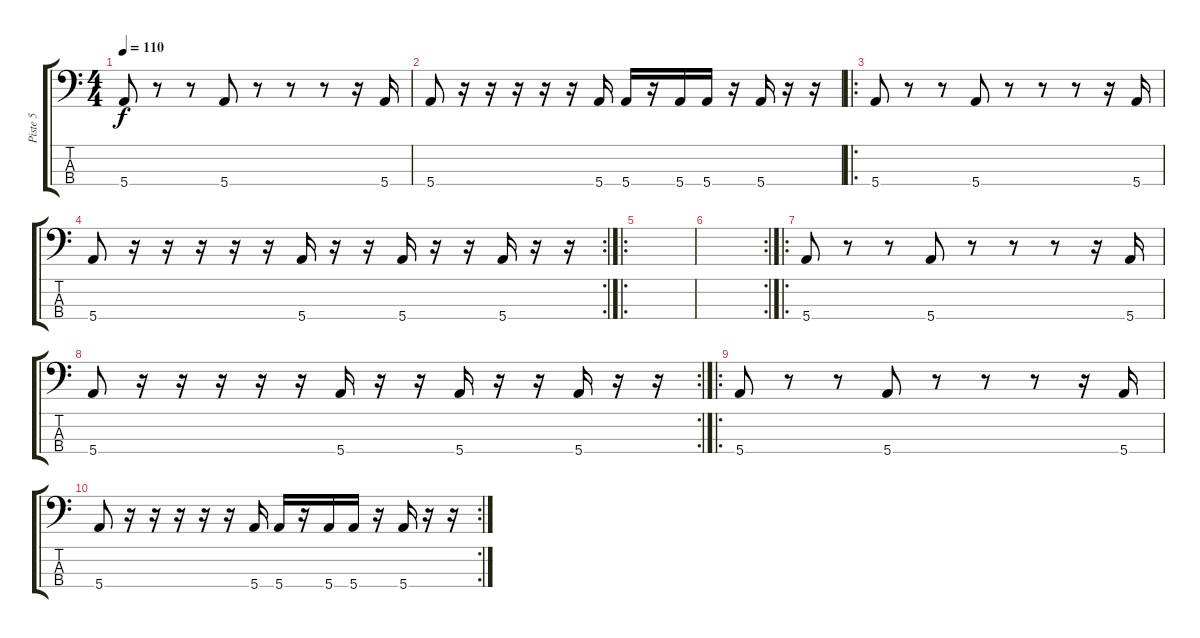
\track ("Piste 5" "Piste 5") {instrument synthbass2}
\staff {score tabs}
\tuning (G2 D2 A1 E1) {hide}
\ts (4 4)
\tempo 110
\clef f4
\ks c
5.4.8{dy f} r.8 r.8 5.4.8 r.8 r.8 r.8 r.16 5.4.16 |
5.4.8 r.16 r.16 r.16 r.16 r.16 5.4.16 5.4.16 r.16 5.4.16 5.4.16 r.16 5.4.16 r.16 r.16 |
\ro
5.4.8 r.8 r.8 5.4.8 r.8 r.8 r.8 r.16 5.4.16 |
\rc 2
5.4.8 r.16 r.16 r.16 r.16 r.16 5.4.16 r.16 r.16 5.4.16 r.16 r.16 5.4.16 r.16 r.16 |
\ro
|
\rc 2
|
\ro
5.4.8 r.8 r.8 5.4.8 r.8 r.8 r.8 r.16 5.4.16 |
\rc 2
5.4.8 r.16 r.16 r.16 r.16 r.16 5.4.16 r.16 r.16 5.4.16 r.16 r.16 5.4.16 r.16 r.16 |
\ro
5.4.8 r.8 r.8 5.4.8 r.8 r.8 r.8 r.16 5.4.16 |
\rc 2
5.4.8 r.16 r.16 r.16 r.16 r.16 5.4.16 5.4.16 r.16 5.4.16 5.4.16 r.16 5.4.16 r.16 r.16
